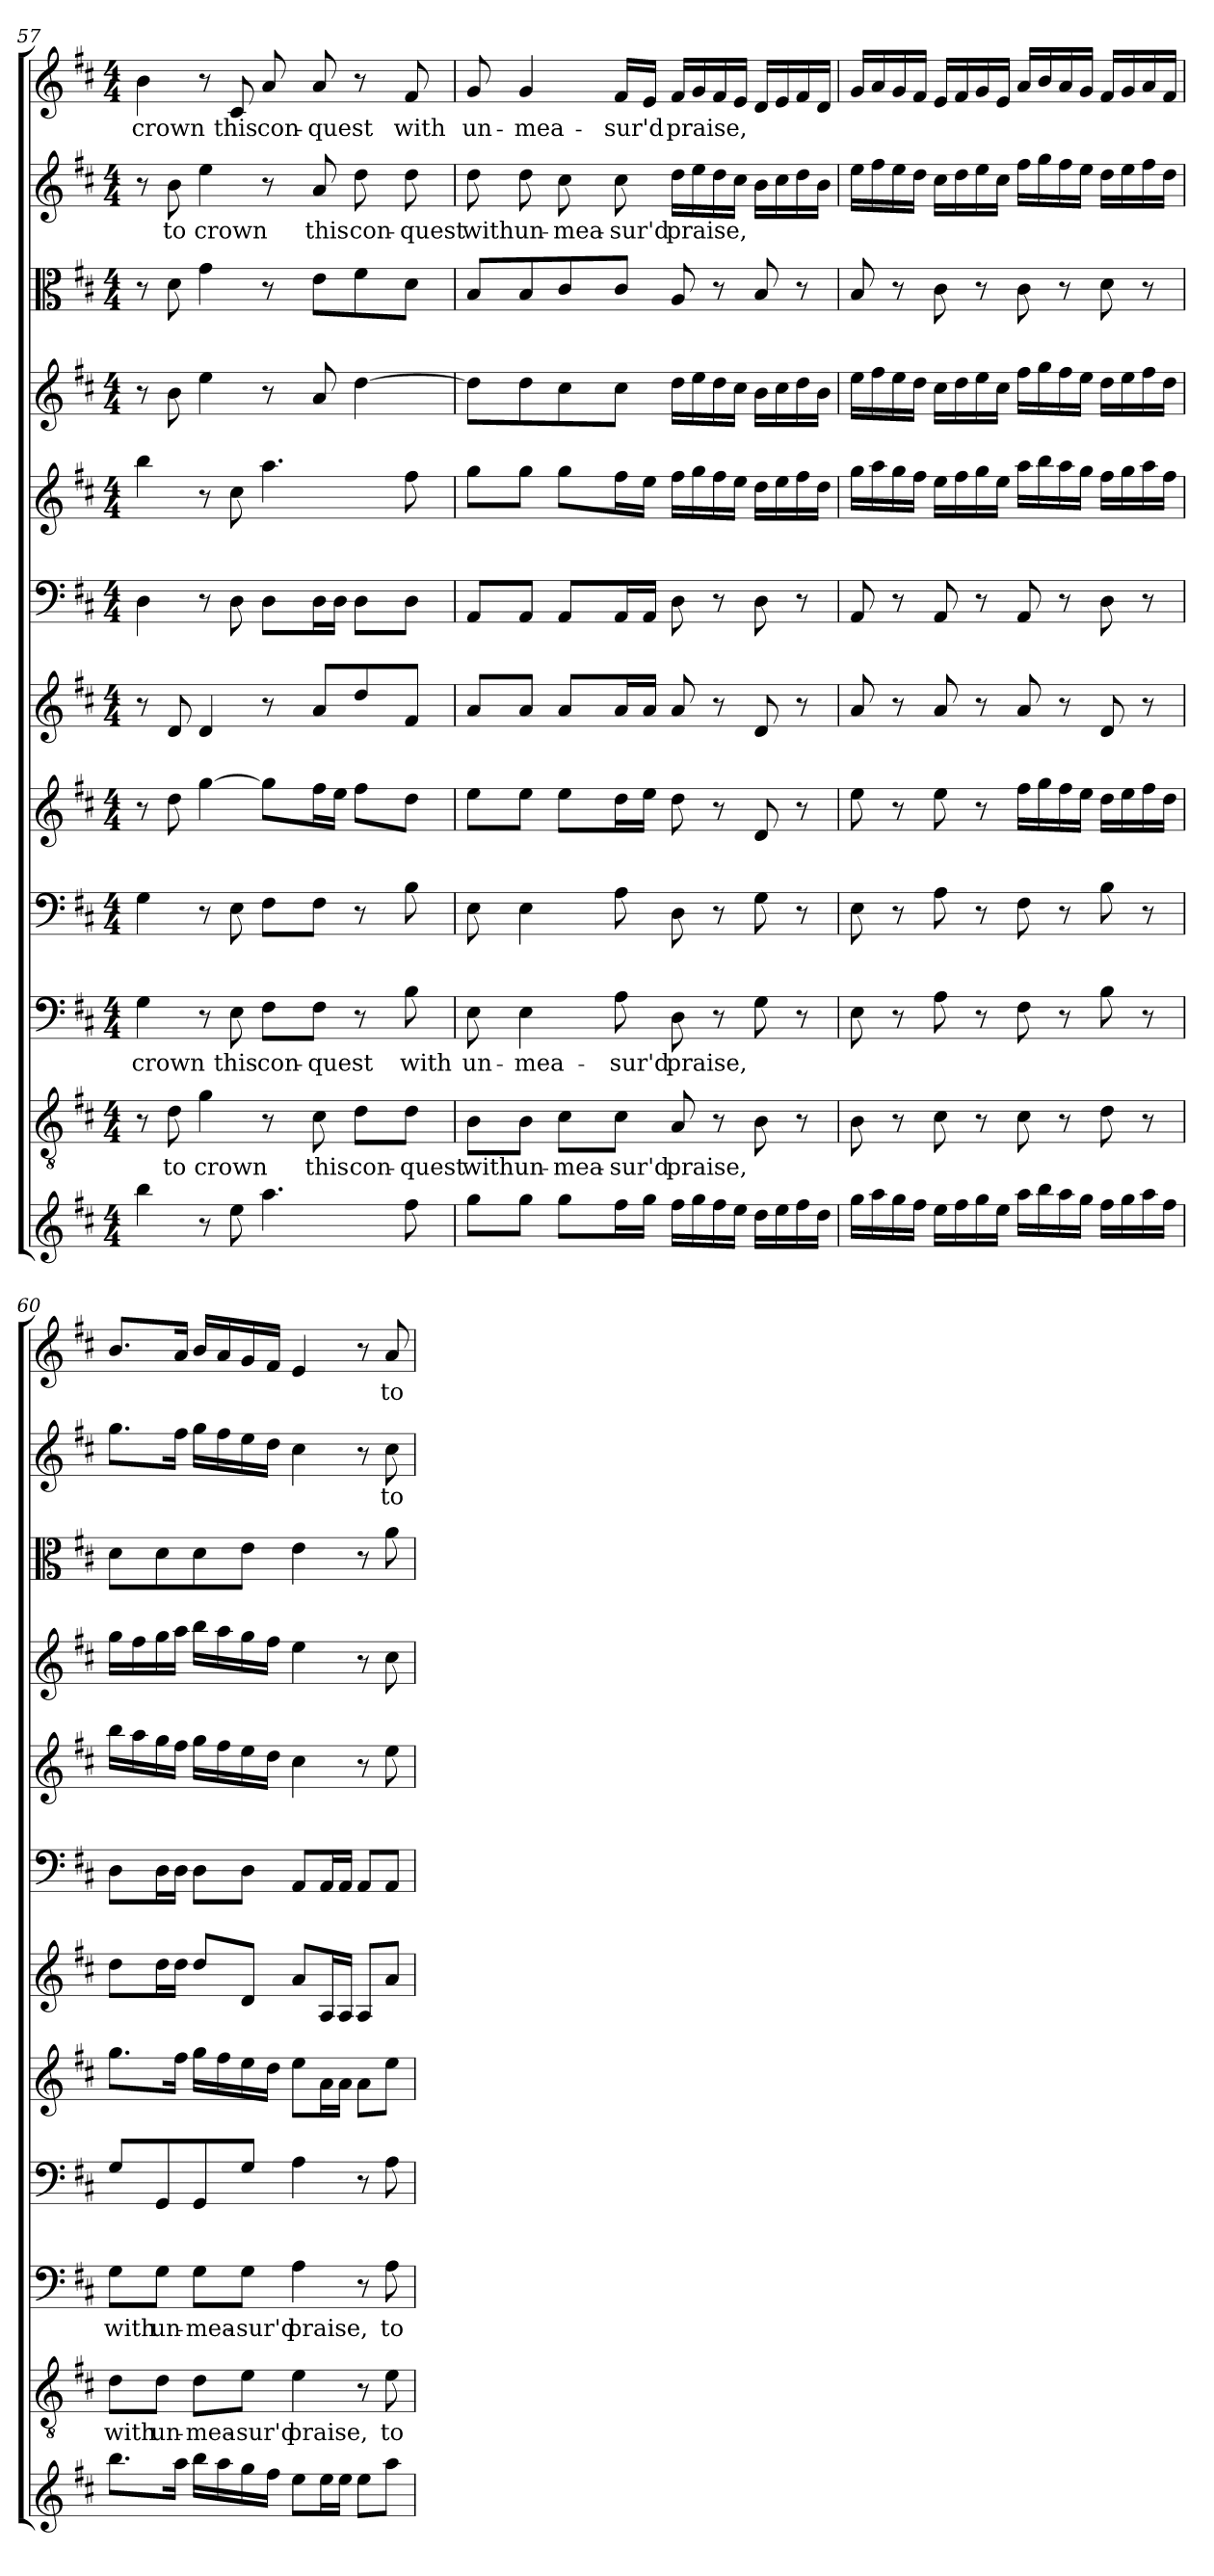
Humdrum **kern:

**kern	**kern	**text	**kern	**text	**kern	**kern	**kern	**kern	**kern	**kern	**kern	**kern	**text	**kern	**text
*part12	*part11	*part11	*part10	*part10	*part9	*part8	*part7	*part6	*part5	*part4	*part3	*part2	*part2	*part1	*part1
*staff12	*staff11	*staff11	*staff10	*staff10	*staff9	*staff8	*staff7	*staff6	*staff5	*staff4	*staff3	*staff2	*staff2	*staff1	*staff1
*clefG2	*clefGv2	*	*clefF4	*	*clefF4	*clefG2	*clefG2	*clefF4	*clefG2	*clefG2	*clefC3	*clefG2	*	*clefG2	*
*k[f#c#]	*k[f#c#]	*	*k[f#c#]	*	*k[f#c#]	*k[f#c#]	*k[f#c#]	*k[f#c#]	*k[f#c#]	*k[f#c#]	*k[f#c#]	*k[f#c#]	*	*k[f#c#]	*
*D:	*D:	*	*D:	*	*D:	*D:	*D:	*D:	*D:	*D:	*D:	*D:	*	*D:	*
*M4/4	*M4/4	*	*M4/4	*	*M4/4	*M4/4	*M4/4	*M4/4	*M4/4	*M4/4	*M4/4	*M4/4	*	*M4/4	*
=57	=57	=57	=57	=57	=57	=57	=57	=57	=57	=57	=57	=57	=57	=57	=57
4bb\	8r	.	4G\	crown	4G\	8r	8r	4D\	4bb\	8r	8r	8r	.	4b\	crown
.	8d\	to	.	.	.	8dd\	8d/	.	.	8b\	8d\	8b\	to	.	.
8r	4g\	crown	8r	.	8r	[4gg\	4d/	8r	8r	4ee\	4g\	4ee\	crown	8r	.
8ee\	.	.	8E\	this	8E\	.	.	8D\	8cc#\	.	.	.	.	8c#/	this
4.aa\	8r	.	8F#\L	con-	8F#\L	8gg\L]	8r	8D\L	4.aa\	8r	8r	8r	.	8a/	con-
.	8c#\	this	8F#\J	-quest	8F#\J	16ff#\L	8a/L	16D\L	.	8a/	8e\L	8a/	this	8a/	-quest
.	.	.	.	.	.	16ee\JJ	.	16D\JJ	.	.	.	.	.	.	.
.	8d\L	con-	8r	.	8r	8ff#\L	8dd/	8D\L	.	[4dd\	8f#\	8dd\	con-	8r	.
8ff#\	8d\J	-quest	8B\	with	8B\	8dd\J	8f#/J	8D\J	8ff#\	.	8d\J	8dd\	-quest	8f#/	with
=58	=58	=58	=58	=58	=58	=58	=58	=58	=58	=58	=58	=58	=58	=58	=58
8gg\L	8B\L	with	8E\	un-	8E\	8ee\L	8a/L	8AA/L	8gg\L	8dd\L]	8B/L	8dd\	with	8g/	un-
8gg\J	8B\J	un-	4E\	-mea-	4E\	8ee\J	8a/J	8AA/J	8gg\J	8dd\	8B/	8dd\	un-	4g/	-mea-
8gg\L	8c#\L	-mea-	.	.	.	8ee\L	8a/L	8AA/L	8gg\L	8cc#\	8c#/	8cc#\	-mea-	.	.
16ff#\L	8c#\J	-sur'd	8A\	-sur'd	8A\	16dd\L	16a/L	16AA/L	16ff#\L	8cc#\J	8c#/J	8cc#\	-sur'd	16f#/LL	-sur'd
16gg\JJ	.	.	.	.	.	16ee\JJ	16a/JJ	16AA/JJ	16ee\JJ	.	.	.	.	16e/JJ	.
16ff#\LL	8A/	praise,	8D\	praise,	8D\	8dd\	8a/	8D\	16ff#\LL	16dd\LL	8A/	16dd\LL	praise,	16f#/LL	praise,
16gg\	.	.	.	.	.	.	.	.	16gg\	16ee\	.	16ee\	.	16g/	.
16ff#\	8r	.	8r	.	8r	8r	8r	8r	16ff#\	16dd\	8r	16dd\	.	16f#/	.
16ee\JJ	.	.	.	.	.	.	.	.	16ee\JJ	16cc#\JJ	.	16cc#\JJ	.	16e/JJ	.
16dd\LL	8B\	.	8G\	.	8G\	8d/	8d/	8D\	16dd\LL	16b\LL	8B/	16b\LL	.	16d/LL	.
16ee\	.	.	.	.	.	.	.	.	16ee\	16cc#\	.	16cc#\	.	16e/	.
16ff#\	8r	.	8r	.	8r	8r	8r	8r	16ff#\	16dd\	8r	16dd\	.	16f#/	.
16dd\JJ	.	.	.	.	.	.	.	.	16dd\JJ	16b\JJ	.	16b\JJ	.	16d/JJ	.
=59	=59	=59	=59	=59	=59	=59	=59	=59	=59	=59	=59	=59	=59	=59	=59
16gg\LL	8B\	.	8E\	.	8E\	8ee\	8a/	8AA/	16gg\LL	16ee\LL	8B/	16ee\LL	.	16g/LL	.
16aa\	.	.	.	.	.	.	.	.	16aa\	16ff#\	.	16ff#\	.	16a/	.
16gg\	8r	.	8r	.	8r	8r	8r	8r	16gg\	16ee\	8r	16ee\	.	16g/	.
16ff#\JJ	.	.	.	.	.	.	.	.	16ff#\JJ	16dd\JJ	.	16dd\JJ	.	16f#/JJ	.
16ee\LL	8c#\	.	8A\	.	8A\	8ee\	8a/	8AA/	16ee\LL	16cc#\LL	8c#\	16cc#\LL	.	16e/LL	.
16ff#\	.	.	.	.	.	.	.	.	16ff#\	16dd\	.	16dd\	.	16f#/	.
16gg\	8r	.	8r	.	8r	8r	8r	8r	16gg\	16ee\	8r	16ee\	.	16g/	.
16ee\JJ	.	.	.	.	.	.	.	.	16ee\JJ	16cc#\JJ	.	16cc#\JJ	.	16e/JJ	.
16aa\LL	8c#\	.	8F#\	.	8F#\	16ff#\LL	8a/	8AA/	16aa\LL	16ff#\LL	8c#\	16ff#\LL	.	16a/LL	.
16bb\	.	.	.	.	.	16gg\	.	.	16bb\	16gg\	.	16gg\	.	16b/	.
16aa\	8r	.	8r	.	8r	16ff#\	8r	8r	16aa\	16ff#\	8r	16ff#\	.	16a/	.
16gg\JJ	.	.	.	.	.	16ee\JJ	.	.	16gg\JJ	16ee\JJ	.	16ee\JJ	.	16g/JJ	.
16ff#\LL	8d\	.	8B\	.	8B\	16dd\LL	8d/	8D\	16ff#\LL	16dd\LL	8d\	16dd\LL	.	16f#/LL	.
16gg\	.	.	.	.	.	16ee\	.	.	16gg\	16ee\	.	16ee\	.	16g/	.
16aa\	8r	.	8r	.	8r	16ff#\	8r	8r	16aa\	16ff#\	8r	16ff#\	.	16a/	.
16ff#\JJ	.	.	.	.	.	16dd\JJ	.	.	16ff#\JJ	16dd\JJ	.	16dd\JJ	.	16f#/JJ	.
=60	=60	=60	=60	=60	=60	=60	=60	=60	=60	=60	=60	=60	=60	=60	=60
8.bb\L	8d\L	with	8G\L	with	8G/L	8.gg\L	8dd\L	8D\L	16bb\LL	16gg\LL	8d\L	8.gg\L	.	8.b/L	.
.	.	.	.	.	.	.	.	.	16aa\	16ff#\	.	.	.	.	.
.	8d\J	un-	8G\J	un-	8GG/	.	16dd\L	16D\L	16gg\	16gg\	8d\	.	.	.	.
16aa\Jk	.	.	.	.	.	16ff#\Jk	16dd\JJ	16D\JJ	16ff#\JJ	16aa\JJ	.	16ff#\Jk	.	16a/Jk	.
16bb\LL	8d\L	-mea-	8G\L	-mea-	8GG/	16gg\LL	8dd/L	8D\L	16gg\LL	16bb\LL	8d\	16gg\LL	.	16b/LL	.
16aa\	.	.	.	.	.	16ff#\	.	.	16ff#\	16aa\	.	16ff#\	.	16a/	.
16gg\	8e\J	-sur'd	8G\J	-sur'd	8G/J	16ee\	8d/J	8D\J	16ee\	16gg\	8e\J	16ee\	.	16g/	.
16ff#\JJ	.	.	.	.	.	16dd\JJ	.	.	16dd\JJ	16ff#\JJ	.	16dd\JJ	.	16f#/JJ	.
8ee\L	4e\	praise,	4A\	praise,	4A\	8ee\L	8a/L	8AA/L	4cc#\	4ee\	4e\	4cc#\	.	4e/	.
16ee\L	.	.	.	.	.	16a\L	16A/L	16AA/L	.	.	.	.	.	.	.
16ee\JJ	.	.	.	.	.	16a\JJ	16A/JJ	16AA/JJ	.	.	.	.	.	.	.
8ee\L	8r	.	8r	.	8r	8a\L	8A/L	8AA/L	8r	8r	8r	8r	.	8r	.
8aa\J	8e\	to	8A\	to	8A\	8ee\J	8a/J	8AA/J	8ee\	8cc#\	8a\	8cc#\	to	8a/	to
=	=	=	=	=	=	=	=	=	=	=	=	=	=	=	=
*-	*-	*-	*-	*-	*-	*-	*-	*-	*-	*-	*-	*-	*-	*-	*-
